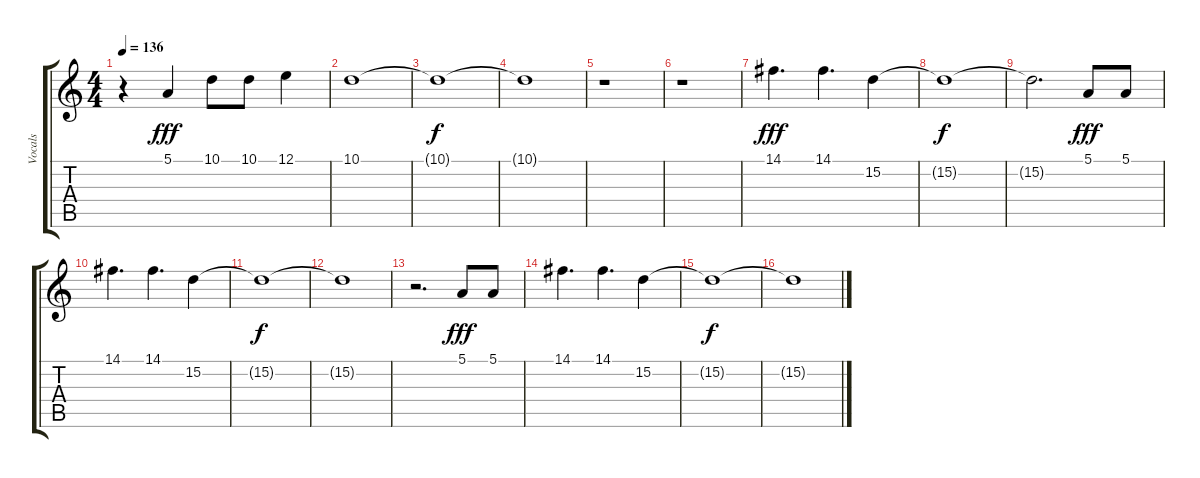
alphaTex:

\track ("Vocals" "Vocals") {instrument lead6voice}
\staff {score tabs}
\tuning (E4 B3 G3 D3 A2 E2) {hide}
\ts (4 4)
\tempo 136
\clef g2
\ks c
r.4{dy f} 5.1.4{dy fff} 10.1.8 10.1.8 12.1.4 |
10.1.1 |
10.1{t}.1{dy f} |
10.1{t}.1 |
r.1 |
r.1 |
14.1.4{d dy fff} 14.1.4{d} 15.2.4 |
15.2{t}.1{dy f} |
15.2{t}.2{d} 5.1.8{dy fff} 5.1.8 |
14.1.4{d} 14.1.4{d} 15.2.4 |
15.2{t}.1{dy f} |
15.2{t}.1 |
r.2{d} 5.1.8{dy fff} 5.1.8 |
14.1.4{d} 14.1.4{d} 15.2.4 |
15.2{t}.1{dy f} |
15.2{t}.1
